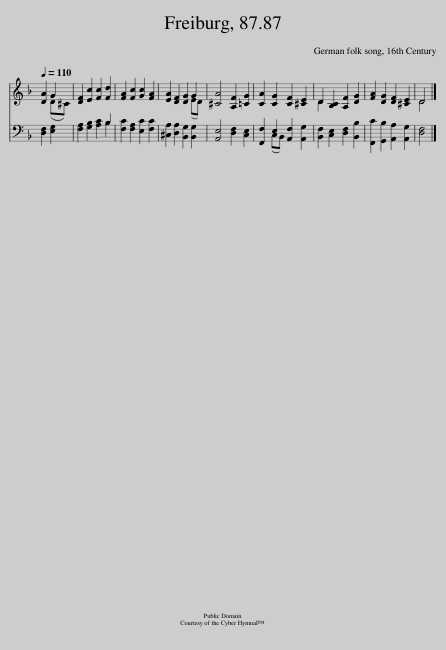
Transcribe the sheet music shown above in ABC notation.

X:1
%%score ( 1 2 ) ( 3 4 )
L:1/8
Q:1/4=110
M:none
I:linebreak $
K:F
V:1 treble
V:2 treble
V:3 bass
V:4 bass
V:1
 [DA]2 G2 | [DF]2 [Ec]2 [Fc]2 [Fd]2 | [FA]2 [Fc]2 [Gc]2 [FA]2 | [EA]2 [DF]2 [DG]2 G2 | [^CA]4 [A,F]2 [=CG]2 | %5
 [CA]2 [CG]2 [CF]2 [^CE]2 | D2 [B,C]2 [A,F]2 [DG]2 | [FA]2 [DG]2 [DF]2 [^CE]2 | D4 |] %9
V:2
 x2 (D^C) | x8 | x8 | x6 (ED) | x8 | %5
 x8 | D2 x6 | x8 | D4 |] %9
V:3
 [D,F,]2 [E,G,]2 | [F,A,]2 [G,B,]2 [A,C]2 B,2 | [F,C]2 [F,A,]2 [E,C]2 [F,C]2 | [^C,A,]2 [D,A,]2 [B,,G,]2 [B,,G,]2 | [A,,E,]4 [D,F,]2 [C,E,]2 | %5
 [F,,F,]2 E,2 [A,,F,]2 [A,,G,]2 | [B,,F,]2 [C,E,]2 [D,F,]2 [B,,B,]2 | [F,,C]2 [G,,B,]2 [A,,A,]2 [A,,G,]2 | [D,F,]4 |] %9
V:4
 x4 | x6 B,2 | x8 | x8 | x8 | %5
 x2 (C,B,,) x4 | x8 | x8 | x4 |] %9
